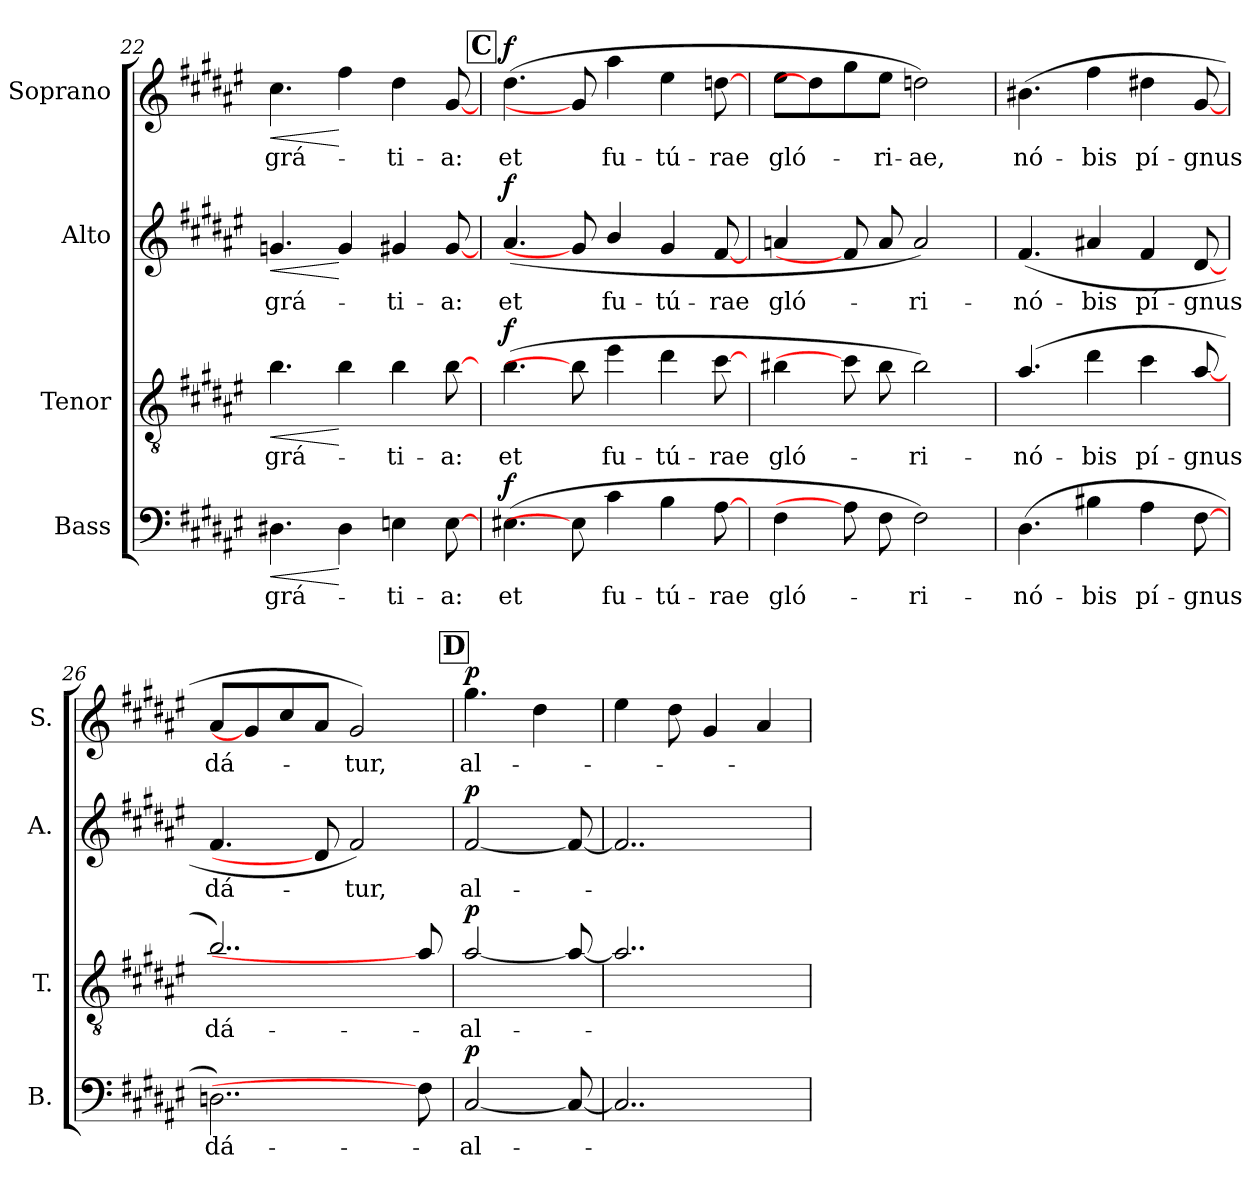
**kern	**text	**dynam	**kern	**text	**dynam	**kern	**text	**dynam	**kern	**text	**dynam
*part4	*part4	*part4	*part3	*part3	*part3	*part2	*part2	*part2	*part1	*part1	*part1
*staff4	*staff4	*staff4	*staff3	*staff3	*staff3	*staff2	*staff2	*staff2	*staff1	*staff1	*staff1
*I"Bass	*	*	*I"Tenor	*	*	*I"Alto	*	*	*I"Soprano	*	*
*I'B.	*	*	*I'T.	*	*	*I'A.	*	*	*I'S.	*	*
!!LO:LB:g=z
*clefF4	*	*	*clefGv2	*	*	*clefG2	*	*	*clefG2	*	*
*	*	*	*ITrd7c12	*	*	*	*	*	*	*	*
*k[f#c#g#d#a#e#]	*	*	*k[f#c#g#d#a#e#]	*	*	*k[f#c#g#d#a#e#]	*	*	*k[f#c#g#d#a#e#]	*	*
*F#:	*	*	*F#:	*	*	*F#:	*	*	*F#:	*	*
=22	=22	=22	=22	=22	=22	=22	=22	=22	=22	=22	=22
!	!LO:LY:b	!LO:HP:b	!	!	!	!	!	!	!	!	!
!	!	!	!	!LO:LY:b	!LO:HP:b	!	!	!	!	!	!
!	!	!	!	!	!	!	!LO:LY:b	!LO:HP:b	!	!	!
!	!	!	!	!	!	!	!	!	!	!LO:LY:b	!LO:HP:b
4.D#X\	grá-	<	4.B\	grá-	<	4.gn/	grá-	<	4.cc#\	grá-	<
4D#\	.	[	4B\	.	[	4g/	.	[	4ff#\	.	[
!	!LO:LY:b	!	!	!	!	!	!	!	!	!	!
!	!	!	!	!LO:LY:b	!	!	!	!	!	!	!
!	!	!	!	!	!	!	!LO:LY:b	!	!	!	!
!	!	!	!	!	!	!	!	!	!	!LO:LY:b	!
4En\	-ti-	.	4B\	-ti-	.	4g#X/	-ti-	.	4dd#\	-ti-	.
!	!LO:LY:b	!	!	!	!	!	!	!	!	!	!
!	!	!	!	!LO:LY:b	!	!	!	!	!	!	!
!	!	!	!	!	!	!	!LO:LY:b	!	!	!	!
!	!	!	!	!	!	!	!	!	!	!LO:LY:b	!
[8E\	-a:	.	[8B\	-a:	.	[8g#/	-a:	.	[8g#/	-a:	.
!!LO:REH:place=s1:a:t=C
=23	=23	=23	=23	=23	=23	=23	=23	=23	=23	=23	=23
!	!LO:LY:b	!	!	!	!	!	!	!	!	!	!
!	!	!	!	!LO:LY:b	!	!	!	!	!	!	!
!	!	!	!	!	!	!	!LO:LY:b	!	!	!	!
!	!	!LO:DY:a	!	!	!LO:DY:a	!	!	!LO:DY:a	!	!LO:LY:b	!LO:DY:a
(4.E#X\	et	f	(4.B\	et	f	(4.a#/	et	f	(4.dd#\	et	f
8E\]	.	.	8B\]	.	.	8g#/]	.	.	8g#/]	.	.
!	!LO:LY:b	!	!	!	!	!	!	!	!	!	!
!	!	!	!	!LO:LY:b	!	!	!	!	!	!	!
!	!	!	!	!	!	!	!LO:LY:b	!	!	!	!
!	!	!	!	!	!	!	!	!	!	!LO:LY:b	!
4c#\	fu-	.	4e#\	fu-	.	4b/	fu-	.	4aa#\	fu-	.
!	!LO:LY:b	!	!	!	!	!	!	!	!	!	!
!	!	!	!	!LO:LY:b	!	!	!	!	!	!	!
!	!	!	!	!	!	!	!LO:LY:b	!	!	!	!
!	!	!	!	!	!	!	!	!	!	!LO:LY:b	!
4B\	-tú-	.	4d#\	-tú-	.	4g#/	-tú-	.	4ee#\	-tú-	.
!	!LO:LY:b	!	!	!	!	!	!	!	!	!	!
!	!	!	!	!LO:LY:b	!	!	!	!	!	!	!
!	!	!	!	!	!	!	!LO:LY:b	!	!	!	!
!	!	!	!	!	!	!	!	!	!	!LO:LY:b	!
[8A#\	-rae	.	[8c#\	-rae	.	[8f#/	-rae	.	[8ddn\	-rae	.
=24	=24	=24	=24	=24	=24	=24	=24	=24	=24	=24	=24
!	!LO:LY:b	!	!	!	!	!	!	!	!	!	!
!	!	!	!	!LO:LY:b	!	!	!	!	!	!	!
!	!	!	!	!	!	!	!LO:LY:b	!	!	!	!
!	!	!	!	!	!	!	!	!	!	!LO:LY:b	!
4F#\	gló-	.	4B#X\	gló-	.	4an/	gló-	.	8ee#\L	gló-	.
.	.	.	.	.	.	.	.	.	8dd\]	.	.
8A#\]	.	.	8c#\]	.	.	8f#/]	.	.	8gg#\	.	.
!	!	!	!	!	!	!	!	!	!	!LO:LY:b	!
8F#\	.	.	8B#\	.	.	8a/	.	.	8ee#\J	-ri-	.
!	!LO:LY:b	!	!	!	!	!	!	!	!	!	!
!	!	!	!	!LO:LY:b	!	!	!	!	!	!	!
!	!	!	!	!	!	!	!LO:LY:b	!	!	!	!
!	!	!	!	!	!	!	!	!	!	!LO:LY:b	!
2F#\)	-ri-	.	2B#\)	-ri-	.	2a/)	-ri-	.	2ddn\)	-ae,	.
=25	=25	=25	=25	=25	=25	=25	=25	=25	=25	=25	=25
!	!LO:LY:b	!	!	!	!	!	!	!	!	!	!
!	!	!	!	!LO:LY:b	!	!	!	!	!	!	!
!	!	!	!	!	!	!	!LO:LY:b	!	!	!	!
!	!	!	!	!	!	!	!	!	!	!LO:LY:b	!
(4.D#\	nó-	.	(4.A#/	nó-	.	(4.f#/	nó-	.	(4.b#X\	nó-	.
!	!LO:LY:b	!	!	!	!	!	!	!	!	!	!
!	!	!	!	!LO:LY:b	!	!	!	!	!	!	!
!	!	!	!	!	!	!	!LO:LY:b	!	!	!	!
!	!	!	!	!	!	!	!	!	!	!LO:LY:b	!
4B#X\	-bis	.	4d#\	-bis	.	4a#X/	-bis	.	4ff#\	-bis	.
!	!LO:LY:b	!	!	!	!	!	!	!	!	!	!
!	!	!	!	!LO:LY:b	!	!	!	!	!	!	!
!	!	!	!	!	!	!	!LO:LY:b	!	!	!	!
!	!	!	!	!	!	!	!	!	!	!LO:LY:b	!
4A#\	pí-	.	4c#\	pí-	.	4f#/	pí-	.	4dd#X\	pí-	.
!	!LO:LY:b	!	!	!	!	!	!	!	!	!	!
!	!	!	!	!LO:LY:b	!	!	!	!	!	!	!
!	!	!	!	!	!	!	!LO:LY:b	!	!	!	!
!	!	!	!	!	!	!	!	!	!	!LO:LY:b	!
[8F#\	-gnus	.	[8A#/	-gnus	.	[8d#/	-gnus	.	[8g#/	-gnus	.
!!LO:PB:g=z
=26	=26	=26	=26	=26	=26	=26	=26	=26	=26	=26	=26
!	!LO:LY:b	!	!	!	!	!	!	!	!	!	!
!	!	!	!	!LO:LY:b	!	!	!	!	!	!	!
!	!	!	!	!	!	!	!LO:LY:b	!	!	!	!
!	!	!	!	!	!	!	!	!	!	!LO:LY:b	!
2..Dn\)	dá-	.	2..B/)	dá-	.	4.f#/	dá-	.	8a#/L	dá-	.
.	.	.	.	.	.	.	.	.	8g#/]	.	.
.	.	.	.	.	.	.	.	.	8cc#/	.	.
.	.	.	.	.	.	8d#/]	.	.	8a#/J	.	.
!	!	!	!	!	!	!	!LO:LY:b	!	!	!	!
!	!	!	!	!	!	!	!	!	!	!LO:LY:b	!
.	.	.	.	.	.	2f#/)	-tur,	.	2g#/)	-tur,	.
8F#\]	.	.	8A#/]	.	.	.	.	.	.	.	.
!!LO:REH:place=s1:a:t=D
=27	=27	=27	=27	=27	=27	=27	=27	=27	=27	=27	=27
!	!LO:LY:b	!	!	!	!	!	!	!	!	!	!
!	!	!	!	!LO:LY:b	!	!	!	!	!	!	!
!	!	!	!	!	!	!	!LO:LY:b	!	!	!	!
!	!	!LO:DY:a	!	!	!LO:DY:a	!	!	!LO:DY:a	!	!LO:LY:b	!LO:DY:a
[2C#/	al-	p	[2A#/	al-	p	[2f#/	al-	p	4.gg#\	al-	p
.	.	.	.	.	.	.	.	.	4dd#\	.	.
8C#/_<	.	.	8A#/_<	.	.	8f#/_<	.	.	.	.	.
=28	=28	=28	=28	=28	=28	=28	=28	=28	=28	=28	=28
2..C#/]	.	.	2..A#/]	.	.	2..f#/]	.	.	4ee#\	.	.
.	.	.	.	.	.	.	.	.	8dd#\	.	.
.	.	.	.	.	.	.	.	.	4g#/	.	.
.	.	.	.	.	.	.	.	.	4a#/	.	.
=	=	=	=	=	=	=	=	=	=	=	=
*-	*-	*-	*-	*-	*-	*-	*-	*-	*-	*-	*-
